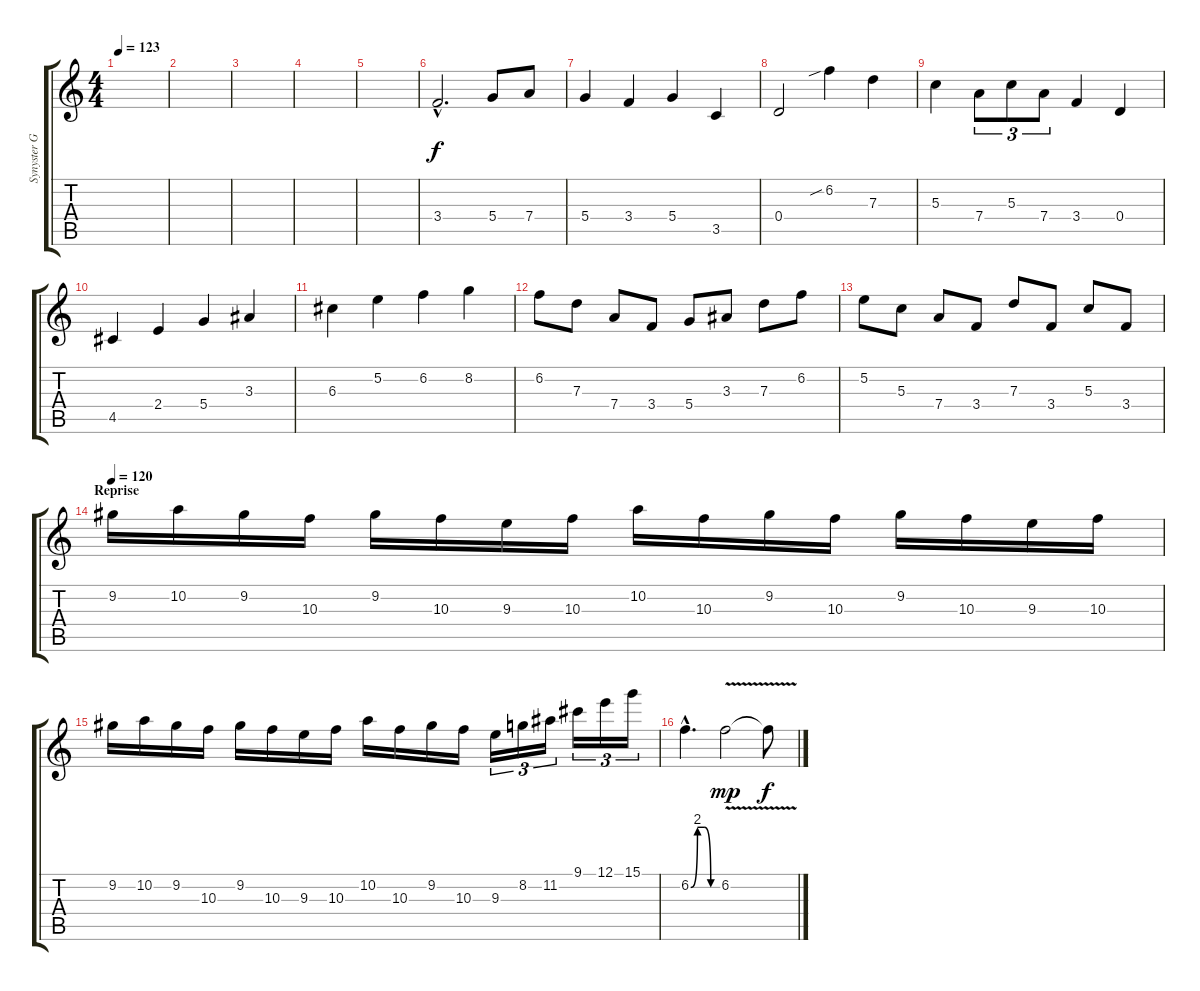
\track ("Synyster Gates (Lead)" "Synyster G") {instrument overdrivenguitar}
\staff {score tabs}
\tuning (E4 B3 G3 D3 A2 D2) {hide}
\ts (4 4)
\tempo 123
\clef g2
\ks c
|
|
|
|
|
3.4{hac}.2{d} 5.4.8 7.4.8 |
5.4.4 3.4.4 5.4.4 3.5.4 |
0.4.2 6.2{sib}.4 7.3.4 |
5.3.4 7.4.8{tu (3 2)} 5.3.8{tu (3 2)} 7.4.8{tu (3 2)} 3.4.4 0.4.4 |
4.5.4 2.4.4 5.4.4 3.3.4 |
6.3.4 5.2.4 6.2.4 8.2.4 |
6.2.8 7.3.8 7.4.8 3.4.8 5.4.8 3.3.8 7.3.8 6.2.8 |
5.2.8 5.3.8 7.4.8 3.4.8 7.3.8 3.4.8 5.3.8 3.4.8 |
\section ("" "Reprise")
\tempo 120
9.2.16 10.2.16 9.2.16 10.3.16 9.2.16 10.3.16 9.3.16 10.3.16 10.2.16 10.3.16 9.2.16 10.3.16 9.2.16 10.3.16 9.3.16 10.3.16 |
9.2.16 10.2.16 9.2.16 10.3.16 9.2.16 10.3.16 9.3.16 10.3.16 10.2.16 10.3.16 9.2.16 10.3.16 9.3.16{tu (3 2)} 8.2.16{tu (3 2)} 11.2.16{tu (3 2)} 9.1.16{tu (3 2)} 12.1.16{tu (3 2)} 15.1.16{tu (3 2)} |
6.2{be (custom 0 0 15 8 30 8 45 0 60 0) hac}.4{d} 6.2{v}.2{dy mp} 6.2{t}.8{dy f}
